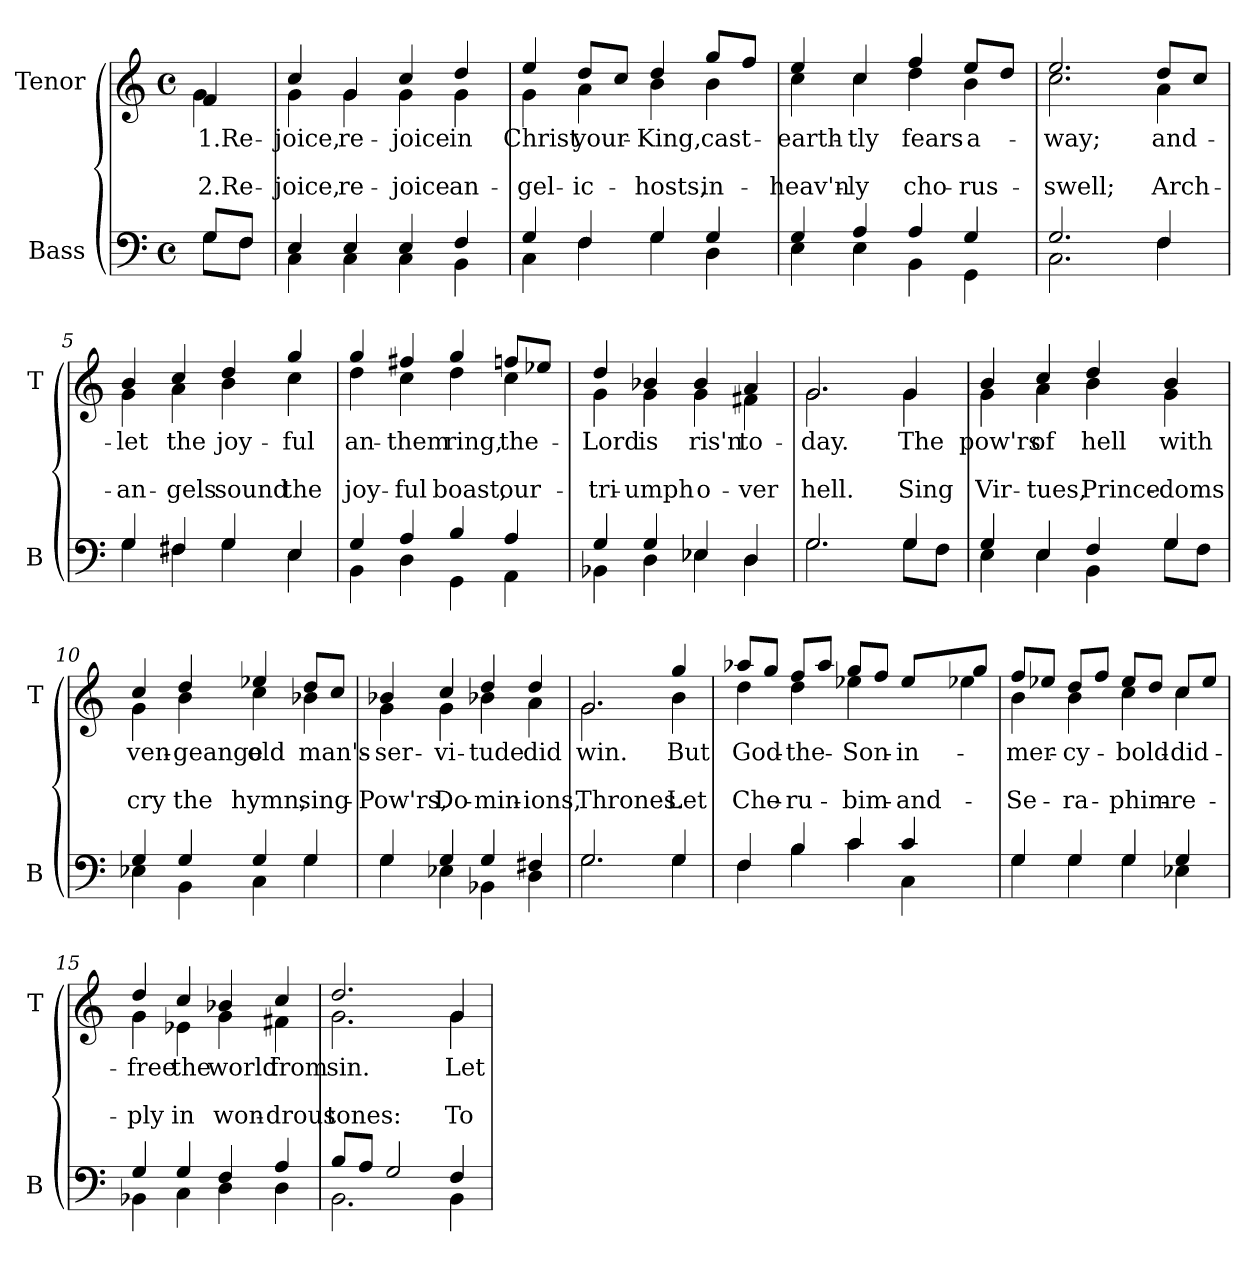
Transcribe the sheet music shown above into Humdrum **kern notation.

**kern	**kern	**text	**text	**text
*part2	*part1	*part1	*part1	*part1
*staff2	*staff1	*staff1	*staff1	*staff1
*I"Bass	*I"Tenor	*	*	*
*I'B	*I'T	*	*	*
*clefF4	*clefG2	*	*	*
*k[]	*k[]	*	*	*
*C:	*C:	*	*	*
*M4/4	*M4/4	*	*	*
*met(c)	*met(c)	*	*	*
=	=	=	=	=
*^	*^	*	*	*
8G/L	8G\L	4f/	4g\	1.Re-	.	2.Re-
8F/J	8F\J	.	.	.	.	.
=1	=1	=1	=1	=1	=1	=1
4E/	4C\	4cc/	4g\	-joice,	.	-joice,
4E/	4C\	4g/	4g\	re-	.	re-
4E/	4C\	4cc/	4g\	-joice	.	-joice
4F/	4BB\	4dd/	4g\	in	.	an-
=2	=2	=2	=2	=2	=2	=2
4G/	4C\	4ee/	4g\	Christ	.	-gel-
4F/	4F\	8dd/L	4a\	your-	.	-ic-
.	.	8cc/J	.	.	.	.
4G/	4G\	4dd/	4b\	-King,	.	-hosts,
4G/	4D\	8gg/L	4b\	cast-	.	in-
.	.	8ff/J	.	.	.	.
=3	=3	=3	=3	=3	=3	=3
4G/	4E\	4ee/	4cc\	-earth-	.	-heav'n-
4A/	4E\	4cc/	4cc\	-tly	.	-ly
4A/	4BB\	4ff/	4dd\	fears	.	cho-
4G/	4GG\	8ee/L	4b\	a-	.	-rus-
.	.	8dd/J	.	.	.	.
!!LO:LB:g=z	!!
=4	=4	=4	=4	=4	=4	=4
2.G/	2.C\	2.ee/	2.cc\	-way;	.	-swell;
4F/	4F\	8dd/L	4a\	and-	.	Arch-
.	.	8cc/J	.	.	.	.
=5	=5	=5	=5	=5	=5	=5
4G/	4G\	4b/	4g\	-let	.	-an-
4F#/	4F#X\	4cc/	4a\	the	.	-gels
4G/	4G\	4dd/	4b\	joy-	.	sound
4E/	4E\	4gg/	4cc\	-ful	.	the
=6	=6	=6	=6	=6	=6	=6
4G/	4BB\	4gg/	4dd\	an-	.	joy-
4A/	4D\	4ff#X/	4cc\	-them	.	-ful
4B/	4GG\	4gg/	4dd\	ring,	.	boast,
4A/	4AA\	8ffn/L	4cc\	the-	.	our-
.	.	8ee-X/J	.	.	.	.
=7	=7	=7	=7	=7	=7	=7
4G/	4BB-X\	4dd/	4g\	-Lord	.	-tri-
4G/	4D\	4b-X/	4g\	is	.	-umph
4E-/	4E-X\	4b-/	4g\	ris'n	.	o-
4D/	4D\	4a/	4f#X\	to-	.	-ver
!!LO:LB:g=z	!!
=8	=8	=8	=8	=8	=8	=8
2.G/	2.G\	2.g/	2.g\	-day.	.	hell.
4G/	8G\L	4g/	4g\	The	.	Sing
.	8F\J	.	.	.	.	.
=9	=9	=9	=9	=9	=9	=9
4G/	4E\	4b/	4g\	pow'rs	.	Vir-
4E/	4E\	4cc/	4a\	of	.	-tues,
4F/	4BB\	4dd/	4b\	hell	.	Prince-
4G/	8G\L	4b/	4g\	with	.	-doms
.	8F\J	.	.	.	.	.
=10	=10	=10	=10	=10	=10	=10
4G/	4E-X\	4cc/	4g\	ven-	.	cry
4G/	4BB\	4dd/	4b\	-geange	.	the
4G/	4C\	4ee-X/	4cc\	old	.	hymn,
4G/	4G\	8dd/L	4b-X\	man's-	.	sing-
.	.	8cc/J	.	.	.	.
=11	=11	=11	=11	=11	=11	=11
4G/	4G\	4b-X/	4g\	-ser-	.	-Pow'rs,
4G/	4E-X\	4cc/	4g\	-vi-	.	Do-
4G/	4BB-X\	4dd/	4b-X\	-tude	.	-min-
4F#X/	4D\	4dd/	4a\	did	.	-ions,
!!LO:PB:g=z	!!
=12	=12	=12	=12	=12	=12	=12
2.G/	2.G\	2.g/	2.g\	win.	.	Thrones.
4G/	4G\	4gg/	4b\	But	.	Let
=13	=13	=13	=13	=13	=13	=13
4F/	4F\	8aa-X/L	4dd\	God-	.	Che-
.	.	8gg/J	.	.	.	.
4B/	4B\	8ff/L	4dd\	-the-	.	-ru-
.	.	8aa-/J	.	.	.	.
4c/	4c\	8gg/L	4ee-X\	-Son-	.	-bim-
.	.	8ff/J	.	.	.	.
4c/	4C\	8ee-/L	4ee-X\	-in-	.	-and-
.	.	8gg/J	.	.	.	.
=14	=14	=14	=14	=14	=14	=14
4G/	4G\	8ff/L	4b\	-mer-	.	-Se-
.	.	8ee-X/J	.	.	.	.
4G/	4G\	8dd/L	4b\	-cy-	.	-ra-
.	.	8ff/J	.	.	.	.
4G/	4G\	8ee-/L	4cc\	-bold-	.	-phim-
.	.	8dd/J	.	.	.	.
4G/	4E-X\	8cc/L	4cc\	-did-	.	-re-
.	.	8ee-/J	.	.	.	.
=15	=15	=15	=15	=15	=15	=15
4G/	4BB-X\	4dd/	4g\	-free	.	-ply
4G/	4C\	4cc/	4e-X\	the	.	in
4F/	4D\	4b-X/	4g\	world	.	won-
4A/	4D\	4cc/	4f#X\	from	.	-drous
!!LO:LB:g=z	!!
=16	=16	=16	=16	=16	=16	=16
8B/L	2.BB\	2.dd/	2.g\	sin.	.	tones:
8A/J	.	.	.	.	.	.
2G/	.	.	.	.	.	.
4F/	4BB\	4g/	4g\	Let	.	To
*v	*v	*	*	*	*	*
*	*v	*v	*	*	*
=	=	=	=	=
*-	*-	*-	*-	*-
